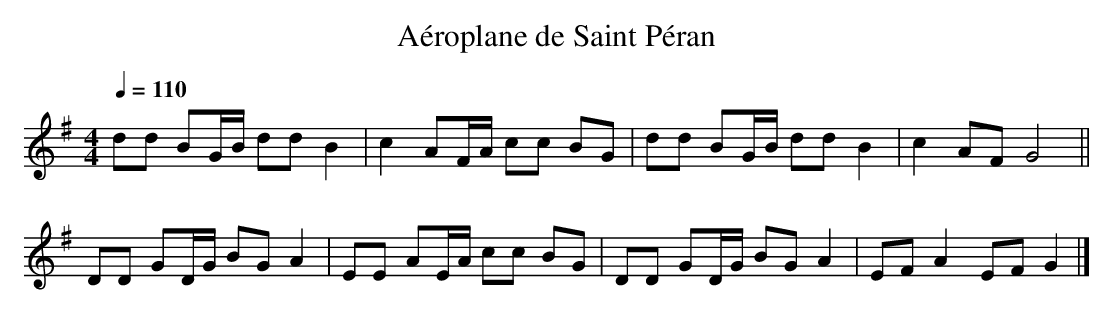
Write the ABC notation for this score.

X:1
T:Aéroplane de Saint Péran
M:4/4
L:1/8
Q:1/4=110
K:G
dd BG/B/ dd B2 | c2 AF/A/ cc BG | dd BG/B/ dd B2 | c2 AF G4 ||
DD GD/G/ BG A2 | EE AE/A/ cc BG |DD GD/G/ BG A2 | EF A2 EF G2 |]
